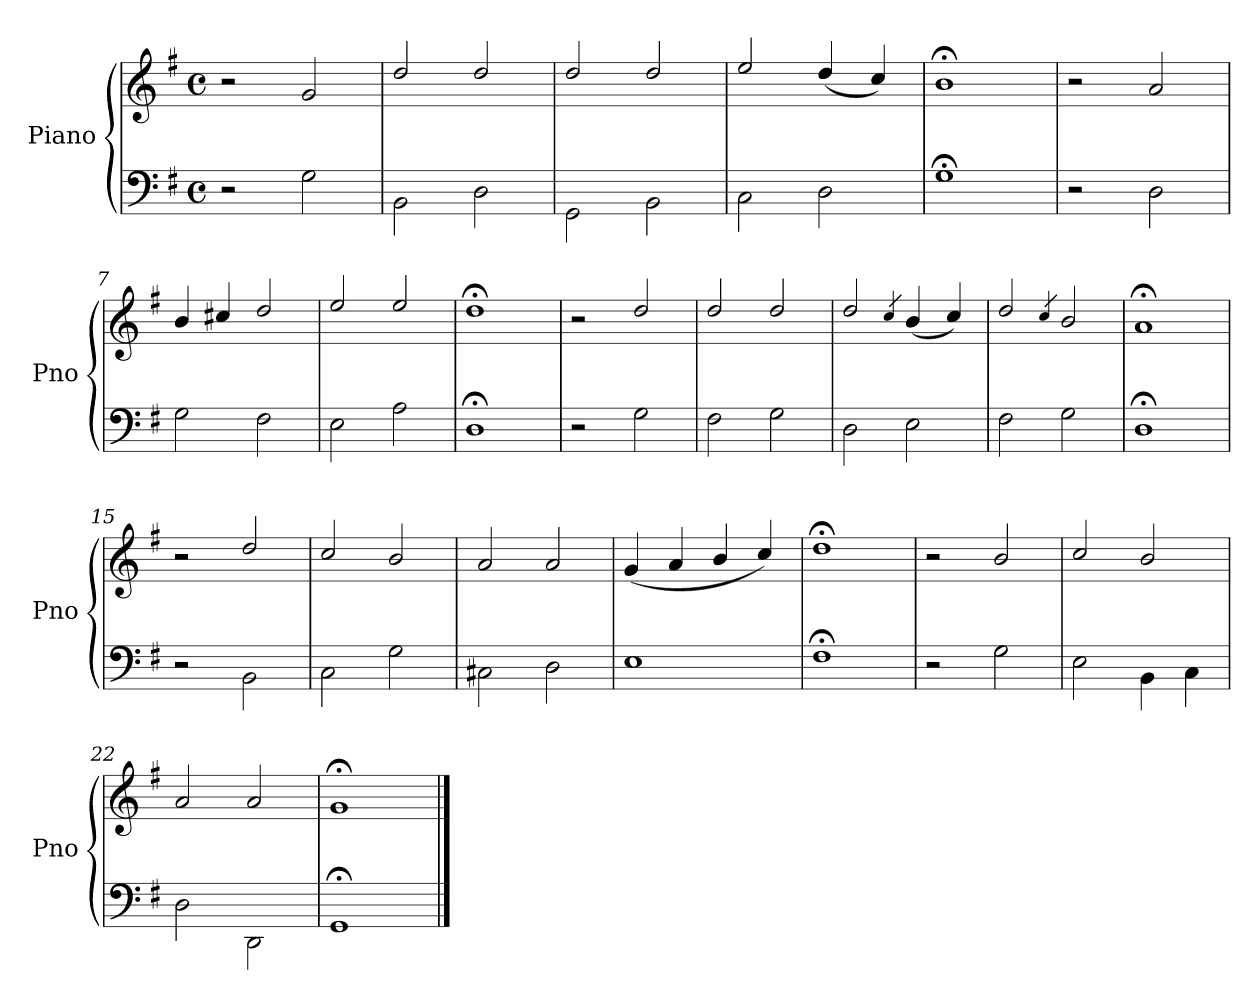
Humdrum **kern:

**kern	**kern
*part1	*part1
*staff2	*staff1
*I"Piano	*
*I'Pno	*
*clefF4	*clefG2
*k[f#]	*k[f#]
*G:	*G:
*M4/4	*M4/4
*met(c)	*met(c)
=1	=1
2r	2r
2G\	2g/
=2	=2
2BB\	2dd/
2D\	2dd/
=3	=3
2GG\	2dd/
2BB\	2dd/
=4	=4
2C\	2ee/
2D\	(4dd/
.	4cc/)
=5	=5
1G;\	1b;</
=6	=6
2r	2r
2D\	2a/
=7	=7
2G\	4b/
.	4cc#X/
2F#\	2dd/
=8	=8
2E\	2ee/
2A\	2ee/
=9	=9
1D;\	1dd;</
!!LO:LB:g=z
=10	=10
2r	2r
2G\	2dd/
=11	=11
2F#\	2dd/
2G\	2dd/
=12	=12
2D\	2dd/
.	4qcc/
2E\	(4b/
.	4cc/)
=13	=13
2F#\	2dd/
.	4qcc/
2G\	2b/
=14	=14
1D;\	1a;</
=15	=15
2r	2r
2BB\	2dd/
=16	=16
2C\	2cc/
2G\	2b/
=17	=17
2C#X\	2a/
2D\	2a/
=18	=18
1E\	(4g/
.	4a/
.	4b/
.	4cc/)
=19	=19
1F#;\	1dd;</
!!LO:LB:g=z
=20	=20
2r	2r
2G\	2b/
=21	=21
2E\	2cc/
4BB\	2b/
4C\	.
=22	=22
2D\	2a/
2DD\	2a/
=23	=23
1GG;\	1g;</
==	==
*-	*-
